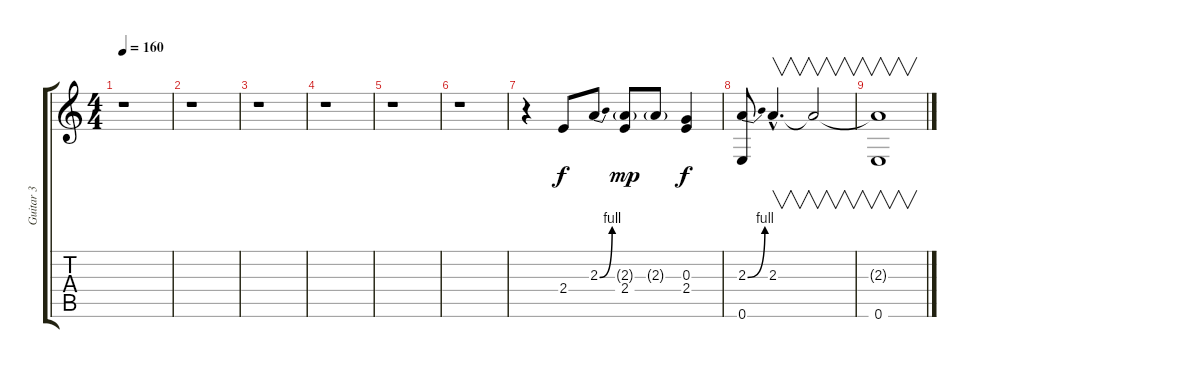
\track ("Guitar 3" "Guitar 3") {instrument electricguitarclean}
\staff {score tabs}
\tuning (E4 B3 G3 D3 A2 E2) {hide}
\ts (4 4)
\tempo 160
\clef g2
\ks c
r.1{dy f} |
r.1 |
r.1 |
r.1 |
r.1 |
r.1 |
r.4 2.4.8 2.3{be (bend 0 0 60 4)}.8 (2.3{g} 2.4).8{dy mp} 2.3{g}.8 (0.3 2.4).4{dy f} |
(2.3{be (bend 0 0 60 4)} 0.6).8 2.3{hac}.4{v d} 2.3{t}.2{v} |
(2.3{t} 0.6).1{v}
